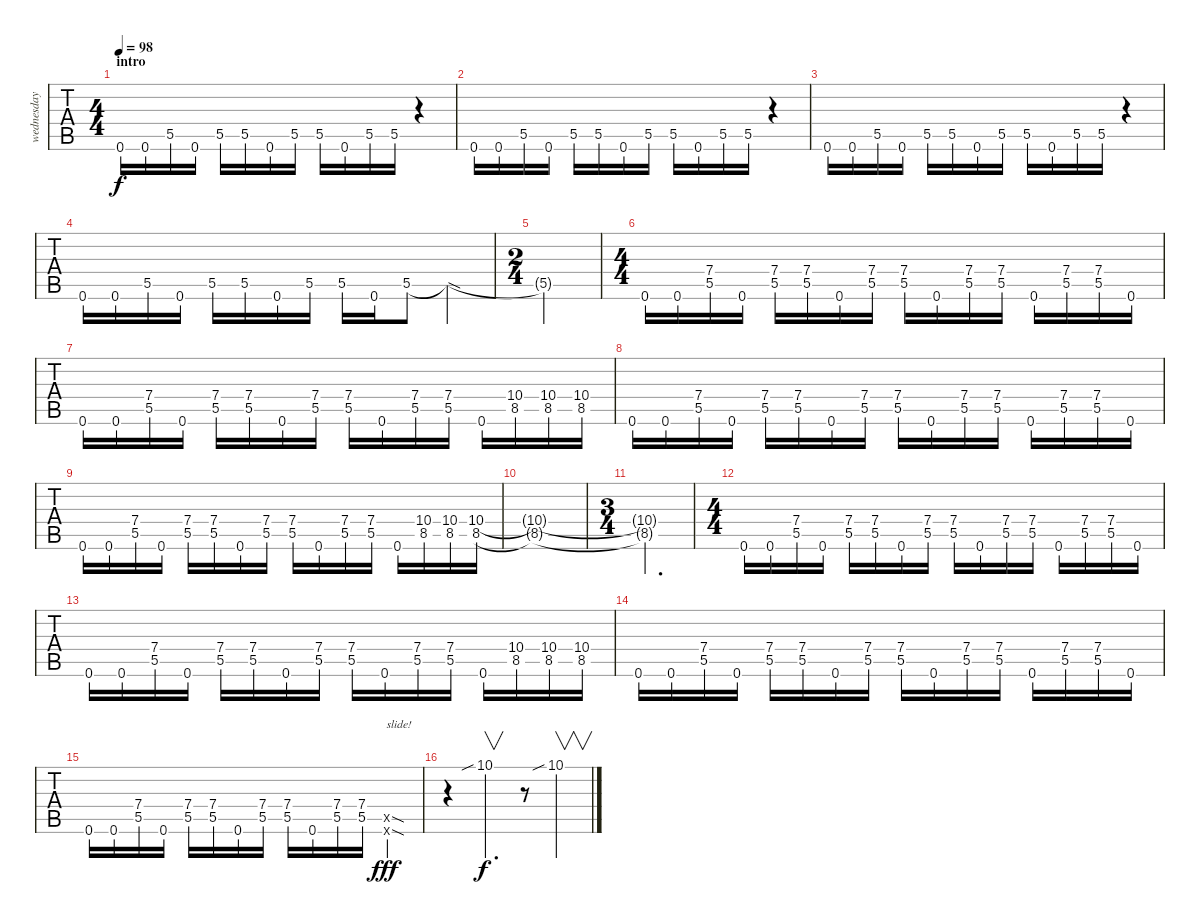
\track ("wednesday 13 - lead guitar" "wednesday ") {instrument distortionguitar}
\staff {tabs}
\tuning (D4 A3 F3 C3 G2 C2) {hide}
\ts (4 4)
\section ("" "intro")
\tempo 98
\clef g2
\ks c
0.6.16{dy f instrument distortionguitar} 0.6.16 5.5.16 0.6.16 5.5.16 5.5.16 0.6.16 5.5.16 5.5.16 0.6.16 5.5.16 5.5.16 r.4 |
0.6.16 0.6.16 5.5.16 0.6.16 5.5.16 5.5.16 0.6.16 5.5.16 5.5.16 0.6.16 5.5.16 5.5.16 r.4 |
0.6.16 0.6.16 5.5.16 0.6.16 5.5.16 5.5.16 0.6.16 5.5.16 5.5.16 0.6.16 5.5.16 5.5.16 r.4 |
0.6.16 0.6.16 5.5.16 0.6.16 5.5.16 5.5.16 0.6.16 5.5.16 5.5.16 0.6.16 5.5.8 5.5{sod t}.4 |
\ts (2 4)
5.5{t}.2 |
\ts (4 4)
0.6.16 0.6.16 (7.4 5.5).16 0.6.16 (7.4 5.5).16 (7.4 5.5).16 0.6.16 (7.4 5.5).16 (7.4 5.5).16 0.6.16 (7.4 5.5).16 (7.4 5.5).16 0.6.16 (7.4 5.5).16 (7.4 5.5).16 0.6.16 |
0.6.16 0.6.16 (7.4 5.5).16 0.6.16 (7.4 5.5).16 (7.4 5.5).16 0.6.16 (7.4 5.5).16 (7.4 5.5).16 0.6.16 (7.4 5.5).16 (7.4 5.5).16 0.6.16 (10.4 8.5).16 (10.4 8.5).16 (10.4 8.5).16 |
0.6.16 0.6.16 (7.4 5.5).16 0.6.16 (7.4 5.5).16 (7.4 5.5).16 0.6.16 (7.4 5.5).16 (7.4 5.5).16 0.6.16 (7.4 5.5).16 (7.4 5.5).16 0.6.16 (7.4 5.5).16 (7.4 5.5).16 0.6.16 |
0.6.16 0.6.16 (7.4 5.5).16 0.6.16 (7.4 5.5).16 (7.4 5.5).16 0.6.16 (7.4 5.5).16 (7.4 5.5).16 0.6.16 (7.4 5.5).16 (7.4 5.5).16 0.6.16 (10.4 8.5).16 (10.4 8.5).16 (10.4 8.5).16 |
(10.4{t} 8.5{t}).1 |
\ts (3 4)
(10.4{t} 8.5{t}).2{d} |
\ts (4 4)
0.6.16 0.6.16 (7.4 5.5).16 0.6.16 (7.4 5.5).16 (7.4 5.5).16 0.6.16 (7.4 5.5).16 (7.4 5.5).16 0.6.16 (7.4 5.5).16 (7.4 5.5).16 0.6.16 (7.4 5.5).16 (7.4 5.5).16 0.6.16 |
0.6.16 0.6.16 (7.4 5.5).16 0.6.16 (7.4 5.5).16 (7.4 5.5).16 0.6.16 (7.4 5.5).16 (7.4 5.5).16 0.6.16 (7.4 5.5).16 (7.4 5.5).16 0.6.16 (10.4 8.5).16 (10.4 8.5).16 (10.4 8.5).16 |
0.6.16 0.6.16 (7.4 5.5).16 0.6.16 (7.4 5.5).16 (7.4 5.5).16 0.6.16 (7.4 5.5).16 (7.4 5.5).16 0.6.16 (7.4 5.5).16 (7.4 5.5).16 0.6.16 (7.4 5.5).16 (7.4 5.5).16 0.6.16 |
0.6.16 0.6.16 (7.4 5.5).16 0.6.16 (7.4 5.5).16 (7.4 5.5).16 0.6.16 (7.4 5.5).16 (7.4 5.5).16 0.6.16 (7.4 5.5).16 (7.4 5.5).16 (5.5{sod x} 5.6{sod x}).4{txt "slide!" dy fff} |
r.4 10.1{sib}.4{v d dy f} r.8 10.1{sib}.4{v}
